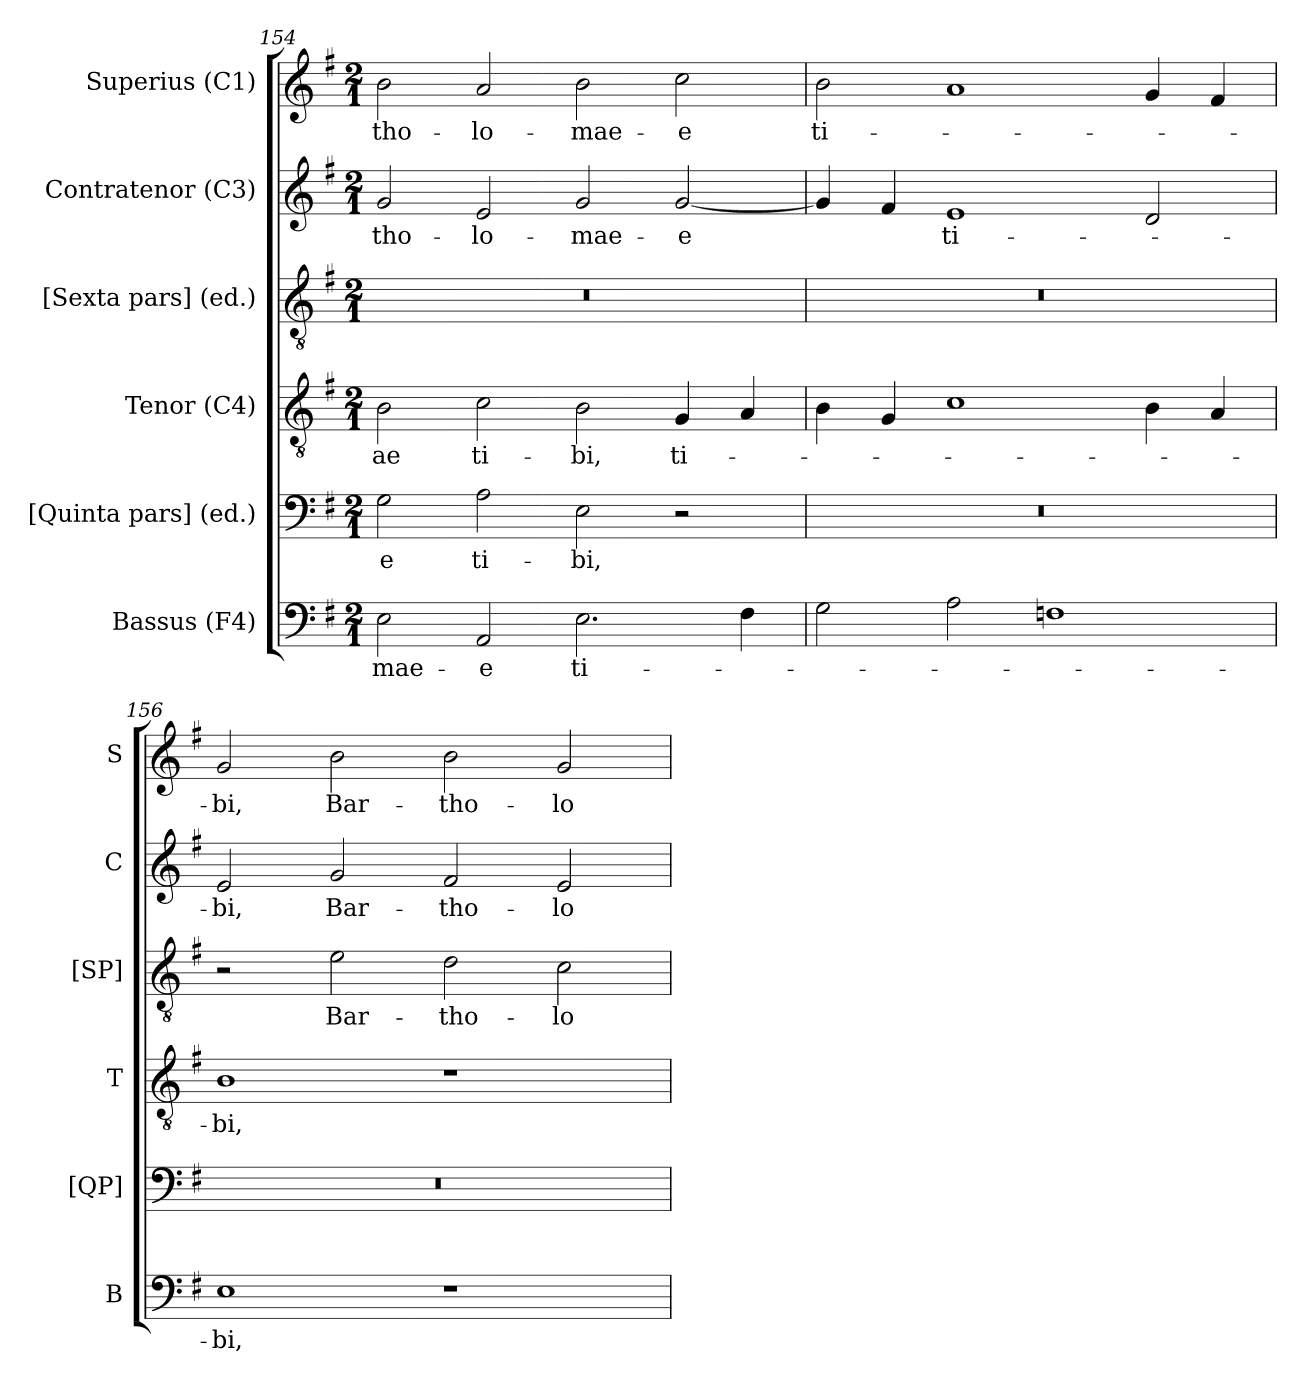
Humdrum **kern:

**kern	**text	**kern	**text	**kern	**text	**kern	**text	**kern	**text	**kern	**text
*part6	*part6	*part5	*part5	*part4	*part4	*part3	*part3	*part2	*part2	*part1	*part1
*staff6	*staff6	*staff5	*staff5	*staff4	*staff4	*staff3	*staff3	*staff2	*staff2	*staff1	*staff1
*I"Bassus (F4)	*	*I"[Quinta pars] (ed.)	*	*I"Tenor (C4)	*	*I"[Sexta pars] (ed.)	*	*I"Contratenor (C3)	*	*I"Superius (C1)	*
*I'B	*	*I'[QP]	*	*I'T	*	*I'[SP]	*	*I'C	*	*I'S	*
*clefF4	*	*clefF4	*	*clefGv2	*	*clefGv2	*	*clefG2	*	*clefG2	*
*	*	*	*	*ITrd7c12	*	*	*	*	*	*	*
*k[f#]	*	*k[f#]	*	*k[f#]	*	*k[f#]	*	*k[f#]	*	*k[f#]	*
*G:	*	*G:	*	*G:	*	*G:	*	*G:	*	*G:	*
*M2/1	*	*M2/1	*	*M2/1	*	*M2/1	*	*M2/1	*	*M2/1	*
=154	=154	=154	=154	=154	=154	=154	=154	=154	=154	=154	=154
!	!LO:LY:b:color=#000000	!	!	!	!	!	!	!	!	!	!
!	!	!	!LO:LY:b:color=#000000	!	!	!	!	!	!	!	!
!	!	!	!	!	!LO:LY:b:color=#000000	!LO:N:vis=1	!	!	!	!	!
!	!	!	!	!	!	!	!	!	!LO:LY:b:color=#000000	!	!
!	!	!	!	!	!	!	!	!	!	!	!LO:LY:b:color=#000000
2Ei\	-mae-	2Gi\	-e	2BBi\	-ae	0r	.	2gi/	-tho-	2bi\	-tho-
!	!LO:LY:b:color=#000000	!	!	!	!	!	!	!	!	!	!
!	!	!	!LO:LY:b:color=#000000	!	!	!	!	!	!	!	!
!	!	!	!	!	!LO:LY:b:color=#000000	!	!	!	!	!	!
!	!	!	!	!	!	!	!	!	!LO:LY:b:color=#000000	!	!
!	!	!	!	!	!	!	!	!	!	!	!LO:LY:b:color=#000000
2AAi/	-e	2Ai\	ti-	2Ci\	ti-	.	.	2ei/	-lo-	2ai/	-lo-
!	!LO:LY:b:color=#000000	!	!	!	!	!	!	!	!	!	!
!	!	!	!LO:LY:b:color=#000000	!	!	!	!	!	!	!	!
!	!	!	!	!	!LO:LY:b:color=#000000	!	!	!	!	!	!
!	!	!	!	!	!	!	!	!	!LO:LY:b:color=#000000	!	!
!	!	!	!	!	!	!	!	!	!	!	!LO:LY:b:color=#000000
2.Ei\	ti-	2Ei\	-bi,	2BBi\	-bi,	.	.	2gi/	-mae-	2bi\	-mae-
!	!	!	!	!	!LO:LY:b:color=#000000	!	!	!	!	!	!
!	!	!	!	!	!	!	!	!	!LO:LY:b:color=#000000	!	!
!	!	!	!	!	!	!	!	!	!	!	!LO:LY:b:color=#000000
.	.	2r	.	4GGi/	ti-	.	.	[2gi/	-e	2cci\	-e
4F#i\	.	.	.	4AAi/	.	.	.	.	.	.	.
=155	=155	=155	=155	=155	=155	=155	=155	=155	=155	=155	=155
!	!	!LO:N:vis=1	!	!	!	!LO:N:vis=1	!	!	!	!	!
!	!	!	!	!	!	!	!	!	!	!	!LO:LY:b:color=#000000
2Gi\	.	0r	.	4BBi\	.	0r	.	4gi/]	.	2bi\	ti-
.	.	.	.	4GGi/	.	.	.	4f#i/	.	.	.
!	!	!	!	!	!	!	!	!	!LO:LY:b:color=#000000	!	!
2Ai\	.	.	.	1Ci	.	.	.	1ei	ti-	1ai	.
1Fni	.	.	.	.	.	.	.	.	.	.	.
.	.	.	.	4BBi\	.	.	.	2di/	.	4gi/	.
.	.	.	.	4AAi/	.	.	.	.	.	4f#i/	.
!!LO:LB:g=z
=156	=156	=156	=156	=156	=156	=156	=156	=156	=156	=156	=156
!	!LO:LY:b:color=#000000	!LO:N:vis=1	!	!	!	!	!	!	!	!	!
!	!	!	!	!	!LO:LY:b:color=#000000	!	!	!	!	!	!
!	!	!	!	!	!	!	!	!	!LO:LY:b:color=#000000	!	!
!	!	!	!	!	!	!	!	!	!	!	!LO:LY:b:color=#000000
1Ei	-bi,	0r	.	1BBi	-bi,	2r	.	2ei/	-bi,	2gi/	-bi,
!	!	!	!	!	!	!	!LO:LY:b:color=#000000	!	!	!	!
!	!	!	!	!	!	!	!	!	!LO:LY:b:color=#000000	!	!
!	!	!	!	!	!	!	!	!	!	!	!LO:LY:b:color=#000000
.	.	.	.	.	.	2ei\	Bar-	2gi/	Bar-	2bi\	Bar-
!	!	!	!	!	!	!	!LO:LY:b:color=#000000	!	!	!	!
!	!	!	!	!	!	!	!	!	!LO:LY:b:color=#000000	!	!
!	!	!	!	!	!	!	!	!	!	!	!LO:LY:b:color=#000000
1r	.	.	.	1r	.	2di\	-tho-	2f#i/	-tho-	2bi\	-tho-
!	!	!	!	!	!	!	!LO:LY:b:color=#000000	!	!	!	!
!	!	!	!	!	!	!	!	!	!LO:LY:b:color=#000000	!	!
!	!	!	!	!	!	!	!	!	!	!	!LO:LY:b:color=#000000
.	.	.	.	.	.	2ci\	-lo-	2ei/	-lo-	2gi/	-lo-
=	=	=	=	=	=	=	=	=	=	=	=
*-	*-	*-	*-	*-	*-	*-	*-	*-	*-	*-	*-
